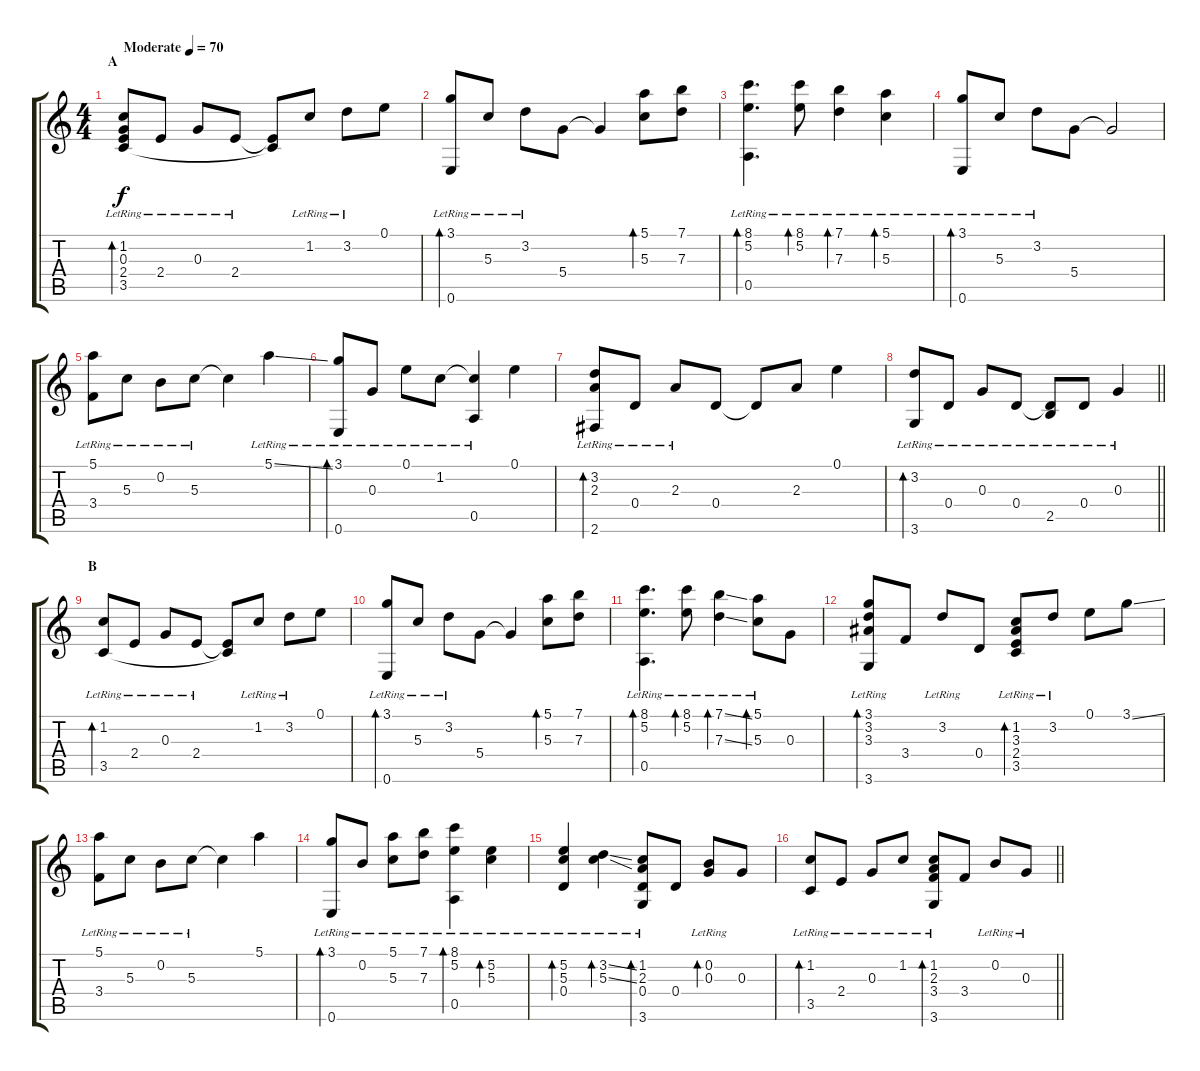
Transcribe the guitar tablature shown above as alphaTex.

\track "" {instrument acousticguitarnylon}
\staff {score tabs}
\tuning (E4 B3 G3 D3 A2 E2) {hide}
\ts (4 4)
\section ("" "A")
\tempo (70 "Moderate")
\clef g2
\ks c
(1.2{lr} 0.3{lr} 2.4{lr} 3.5{lr}).8{bd 240 dy f instrument acousticguitarnylon} 2.4{lr}.8 0.3{lr}.8 2.4{lr}.8 (2.4{t} 3.5{t}).8 1.2{lr}.8 3.2{lr}.8 0.1.8 |
(3.1{lr} 0.6{lr}).8{bd 480} 5.3{lr}.8 3.2{lr}.8 5.4.8 5.4{t}.4 (5.1 5.3).8{bd 60} (7.1 7.3).8 |
(8.1{lr} 5.2 0.5).4{d bd 60} (8.1{lr} 5.2).8{bd 60} (7.1{lr} 7.3{lr}).4{bd 60} (5.1{lr} 5.3{lr}).4{bd 60} |
(3.1{lr} 0.6{lr}).8{bd 480} 5.3{lr}.8 3.2{lr}.8 5.4.8 5.4{t}.2 |
(5.1{lr} 3.4{lr}).8 5.3{lr}.8 0.2{lr}.8 5.3{lr}.8 5.3{t}.4 5.1{ss lr}.4 |
(3.1{lr} 0.6{lr}).8{bd 60} 0.3{lr}.8 0.1{lr}.8 1.2{lr}.8 (1.2{t} 0.5{lr}).4 0.1.4 |
(3.2{lr} 2.3{lr} 2.6).8{bd 240} 0.4{lr}.8 2.3{lr}.8 0.4.8 0.4{t}.8 2.3.8 0.1.4 |
\barLineRight lightlight
(3.2{lr} 3.6{lr}).8{bd 60} 0.4{lr}.8 0.3{lr}.8 0.4{lr}.8 (0.4{t} 2.5{lr}).8 0.4{lr}.8 0.3{lr}.4 |
\section ("" "B")
(1.2{lr} 3.5{lr}).8{bd 240} 2.4{lr}.8 0.3{lr}.8 2.4{lr}.8 (2.4{t} 3.5{t}).8 1.2{lr}.8 3.2{lr}.8 0.1.8 |
(3.1{lr} 0.6{lr}).8{bd 240} 5.3{lr}.8 3.2{lr}.8 5.4.8 5.4{t}.4 (5.1 5.3).8{bd 60} (7.1 7.3).8 |
(8.1{lr} 5.2 0.5).4{d bd 480} (8.1{lr} 5.2).8{bd 240} (7.1{ss lr} 7.3{ss lr}).4{bd 480} (5.1{lr} 5.3{lr}).8{bd 240} 0.3.8 |
(3.1{lr} 3.2 3.3 3.6{lr}).8{bd 240} 3.4.8 3.2{lr}.8 0.4.8 (1.2{lr} 3.3{lr} 2.4{lr} 3.5{lr}).8{bd 240} 3.2{lr}.8 0.1.8 3.1{ss}.8 |
(5.1{lr} 3.4).8 5.3{lr}.8 0.2{lr}.8 5.3{lr}.8 5.3{t}.4 5.1.4 |
(3.1{lr} 0.6{lr}).8{bd 240} 0.2{lr}.8 (5.1{lr} 5.3{lr}).8 (7.1{lr} 7.3{lr}).8 (8.1{lr} 5.2 0.5{lr}).4{bd 480} (5.2{lr} 5.3{lr}).4{bd 480} |
(5.2{lr} 5.3{lr} 0.4{lr}).4{bd 480} (3.2{ss lr} 5.3{ss lr}).4{bd 480} (1.2{lr} 2.3{lr} 0.4 3.6).8{bd 240} 0.4.8 (0.2{lr} 0.3{lr}).8{bd 240} 0.3.8 |
\barLineRight lightlight
(1.2{lr} 3.5).8{bd 240} 2.4{lr}.8 0.3{lr}.8 1.2{lr}.8 (1.2{lr} 2.3{lr} 3.4{lr} 3.6).8{bd 240} 3.4.8 0.2{lr}.8 0.3{lr}.8
